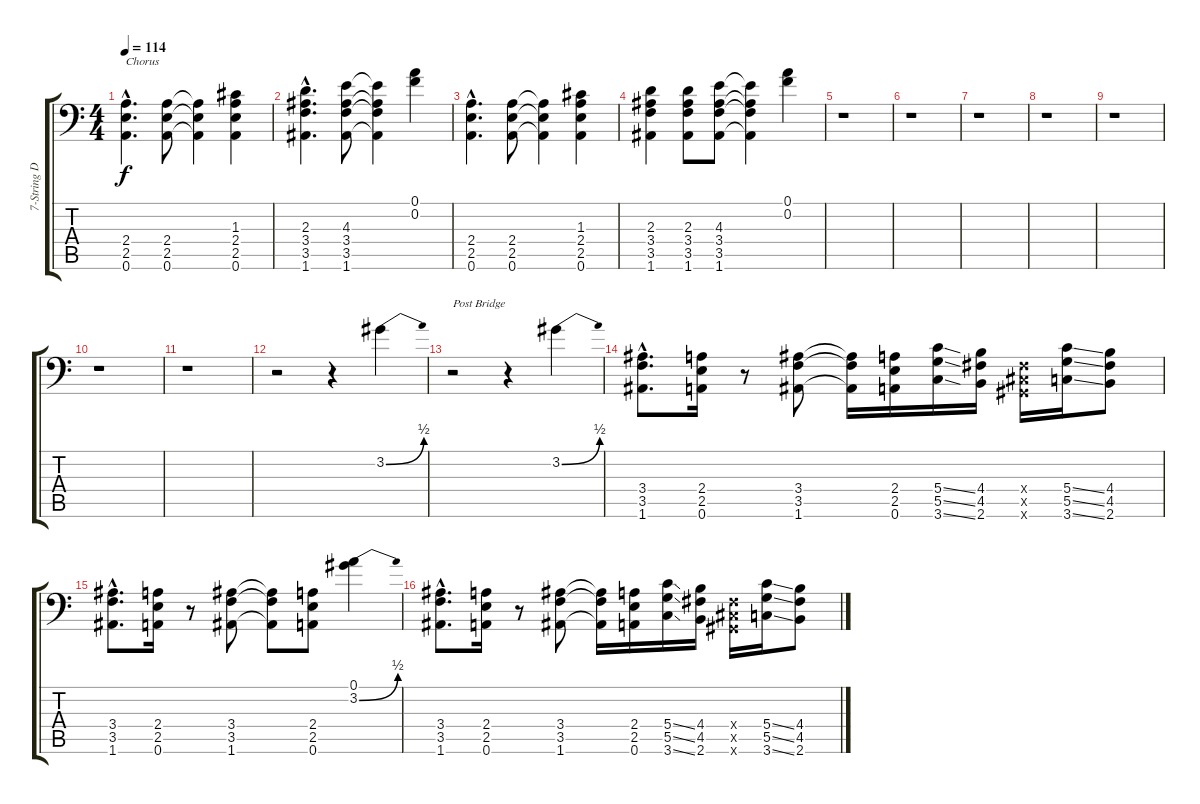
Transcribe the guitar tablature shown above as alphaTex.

\track ("7-String Dist. #2" "7-String D") {instrument distortionguitar}
\staff {score tabs}
\tuning (A3 F3 C3 G2 D2 A1) {hide}
\ts (4 4)
\tempo 114
\clef f4
\ks c
(2.4{hac} 2.5{hac} 0.6{hac}).4{d txt "Chorus" dy f} (2.4 2.5 0.6).8 (2.4{t} 2.5{t} 0.6{t}).4 (1.3 2.4 2.5 0.6).4 |
(2.3{hac} 3.4{hac} 3.5{hac} 1.6{hac}).4{d} (4.3 3.4 3.5 1.6).8 (4.3{t} 3.4{t} 3.5{t} 1.6{t}).4 (0.1 0.2).4 |
(2.4{hac} 2.5{hac} 0.6{hac}).4{d} (2.4 2.5 0.6).8 (2.4{t} 2.5{t} 0.6{t}).4 (1.3 2.4 2.5 0.6).4 |
(2.3 3.4 3.5 1.6).4 (2.3 3.4 3.5 1.6).8 (4.3 3.4 3.5 1.6).8 (4.3{t} 3.4{t} 3.5{t} 1.6{t}).4 (0.1 0.2).4 |
r.1 |
r.1 |
r.1 |
r.1 |
r.1 |
r.1 |
r.1 |
r.2 r.4 3.2{be (bend 0 0 60 2)}.4 |
r.2{txt "Post Bridge"} r.4 3.2{be (bend 0 0 60 2)}.4 |
(3.4{hac} 3.5{hac} 1.6{hac}).8{d} (2.4 2.5 0.6).16 r.8 (3.4 3.5 1.6).8 (3.4{t} 3.5{t} 1.6{t}).16 (2.4 2.5 0.6).16 (5.4{ss} 5.5{ss} 3.6{ss}).16 (4.4 4.5 2.6).16 (-1.4{x} -1.5{x} -1.6{x}).16 (5.4{ss} 5.5{ss} 3.6{ss}).16 (4.4 4.5 2.6).8 |
(3.4{hac} 3.5{hac} 1.6{hac}).8{d} (2.4 2.5 0.6).16 r.8 (3.4 3.5 1.6).8 (3.4{t} 3.5{t} 1.6{t}).8 (2.4 2.5 0.6).8 (0.1 3.2{be (bend 0 0 60 2)}).4 |
(3.4{hac} 3.5{hac} 1.6{hac}).8{d} (2.4 2.5 0.6).16 r.8 (3.4 3.5 1.6).8 (3.4{t} 3.5{t} 1.6{t}).16 (2.4 2.5 0.6).16 (5.4{ss} 5.5{ss} 3.6{ss}).16 (4.4 4.5 2.6).16 (-1.4{x} -1.5{x} -1.6{x}).16 (5.4{ss} 5.5{ss} 3.6{ss}).16 (4.4 4.5 2.6).8
